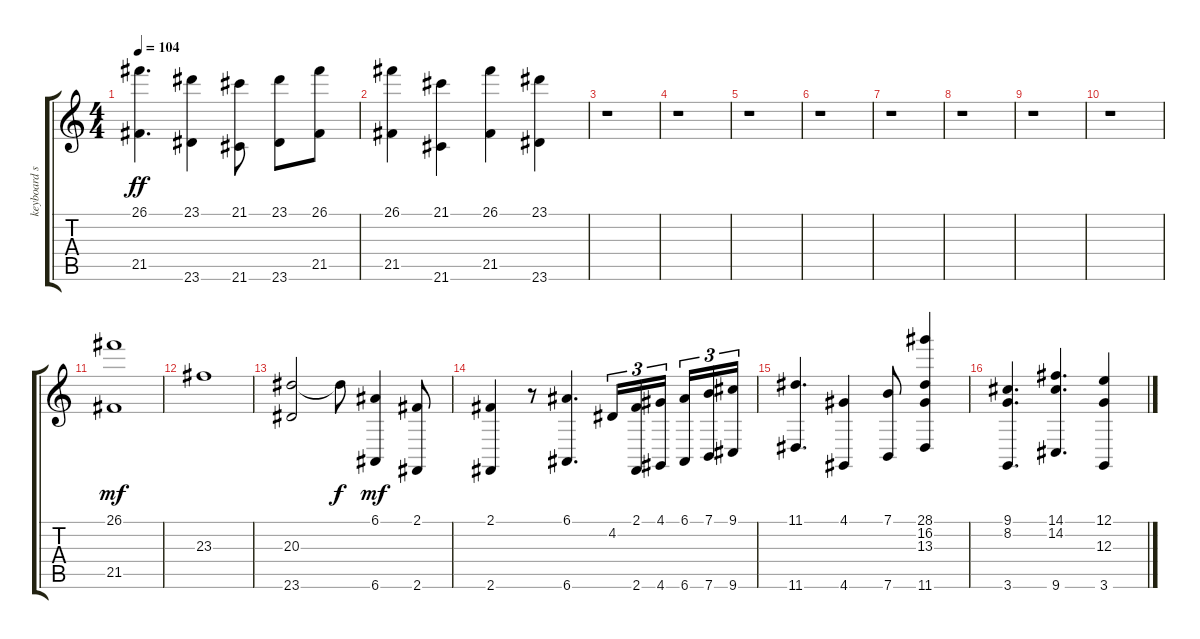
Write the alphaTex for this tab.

\track ("keyboard strings2" "keyboard s") {instrument stringensemble2}
\staff {score tabs}
\tuning (E4 B3 G3 D3 A2 E2) {hide}
\ts (4 4)
\tempo 104
\clef g2
\ks c
(26.1 21.5).4{d dy ff} (23.1 23.6).4 (21.1 21.6).8 (23.1 23.6).8 (26.1 21.5).8 |
(26.1 21.5).4 (21.1 21.6).4 (26.1 21.5).4 (23.1 23.6).4 |
r.1 |
r.1 |
r.1 |
r.1 |
r.1 |
r.1 |
r.1 |
r.1 |
(26.1 21.5).1{dy mf} |
23.3.1 |
(20.3 23.6).2 20.3{t}.8{dy f} (6.1 6.6).4{dy mf} (2.1 2.6).8 |
(2.1 2.6).4 r.8 (6.1 6.6).4{d} 4.2.16{tu (3 2)} (2.1 2.6).16{tu (3 2)} (4.1 4.6).16{tu (3 2) beam splitsecondary} (6.1 6.6).16{tu (3 2)} (7.1 7.6).16{tu (3 2)} (9.1 9.6).16{tu (3 2)} |
(11.1 11.6).4{d} (4.1 4.6).4 (7.1 7.6).8 (28.1 16.2 13.3 11.6).4 |
(9.1 8.2 3.6).4{d} (14.1 14.2 9.6).4{d} (12.1 12.3 3.6).4
